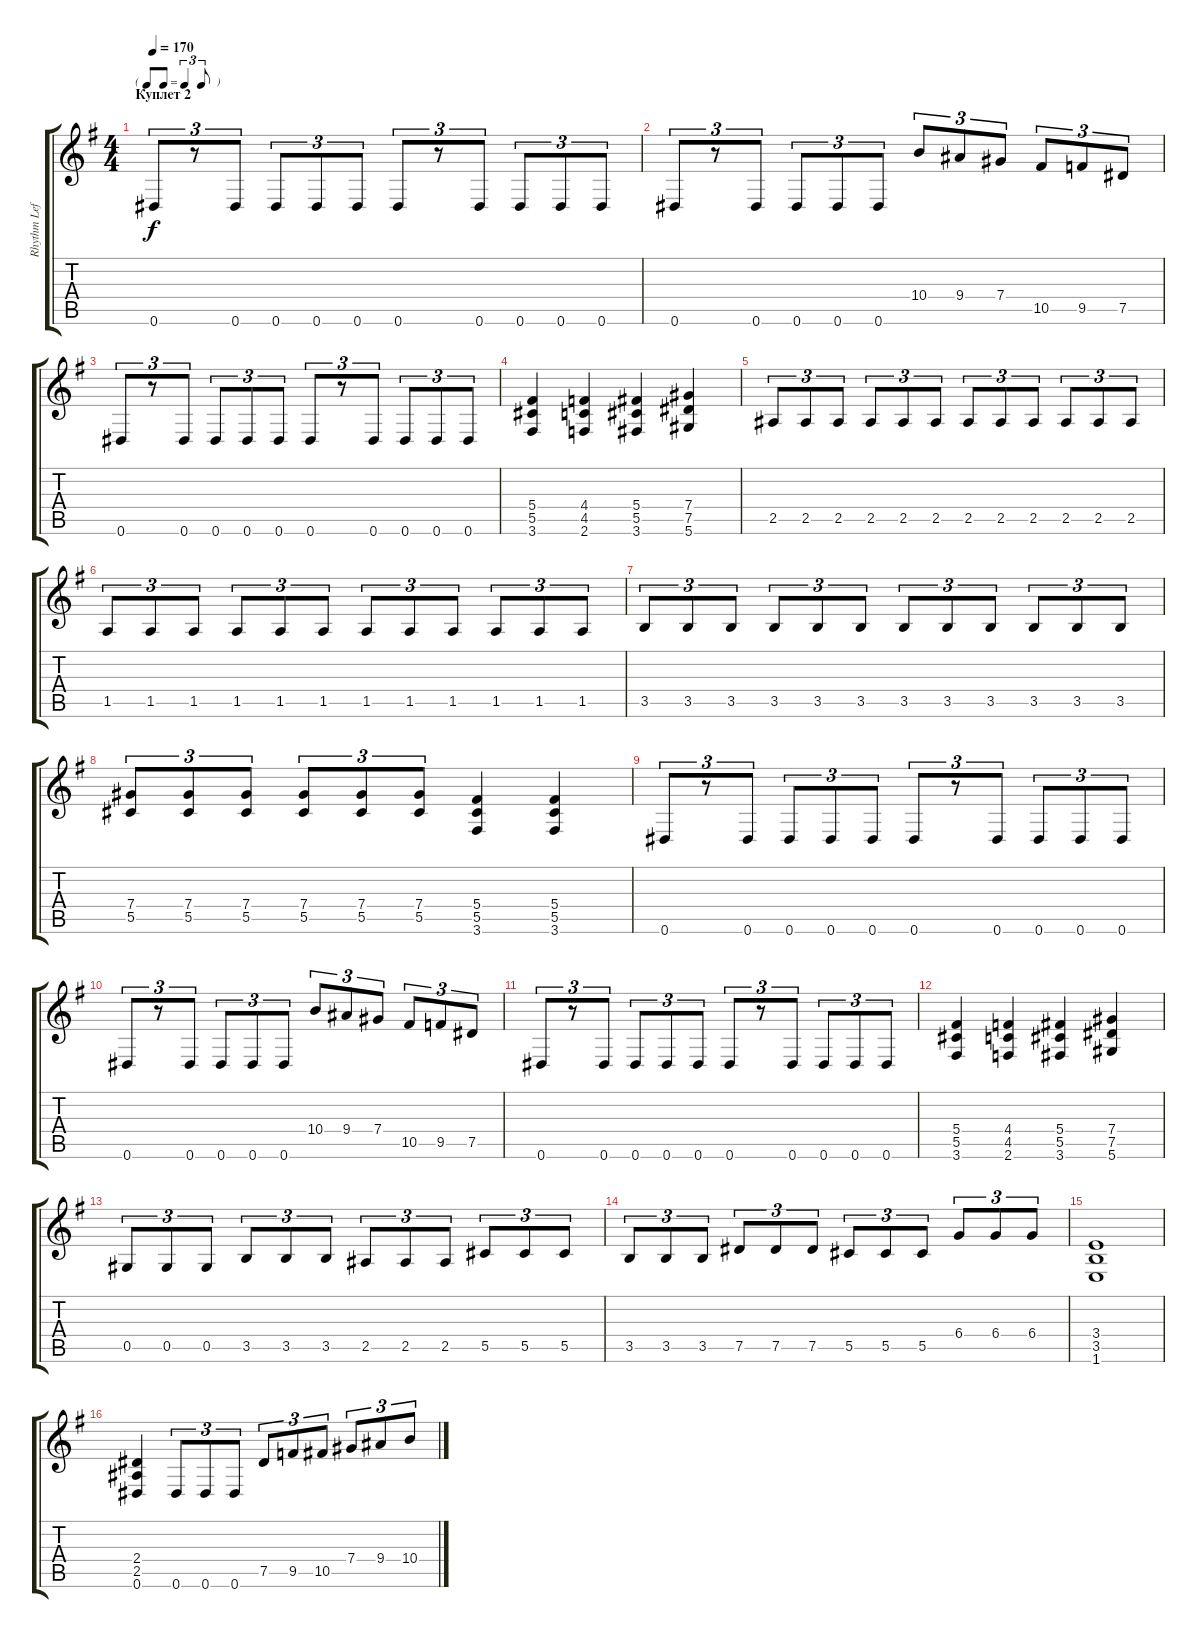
\track ("Rhythm Left" "Rhythm Lef") {instrument distortionguitar}
\staff {score tabs}
\tuning (Eb4 Bb3 Gb3 Db3 Ab2 Eb2) {hide}
\ts (4 4)
\tf triplet8th
\section ("" "Куплет 2")
\tempo 170
\clef g2
\ks eminor
0.6.8{tu (3 2) dy f} r.8{tu (3 2)} 0.6.8{tu (3 2)} 0.6.8{tu (3 2)} 0.6.8{tu (3 2)} 0.6.8{tu (3 2)} 0.6.8{tu (3 2)} r.8{tu (3 2)} 0.6.8{tu (3 2)} 0.6.8{tu (3 2)} 0.6.8{tu (3 2)} 0.6.8{tu (3 2)} |
0.6.8{tu (3 2)} r.8{tu (3 2)} 0.6.8{tu (3 2)} 0.6.8{tu (3 2)} 0.6.8{tu (3 2)} 0.6.8{tu (3 2)} 10.4.8{tu (3 2)} 9.4.8{tu (3 2)} 7.4.8{tu (3 2)} 10.5.8{tu (3 2)} 9.5.8{tu (3 2)} 7.5.8{tu (3 2)} |
0.6.8{tu (3 2)} r.8{tu (3 2)} 0.6.8{tu (3 2)} 0.6.8{tu (3 2)} 0.6.8{tu (3 2)} 0.6.8{tu (3 2)} 0.6.8{tu (3 2)} r.8{tu (3 2)} 0.6.8{tu (3 2)} 0.6.8{tu (3 2)} 0.6.8{tu (3 2)} 0.6.8{tu (3 2)} |
(5.4 5.5 3.6).4 (4.4 4.5 2.6).4 (5.4 5.5 3.6).4 (7.4 7.5 5.6).4 |
2.5.8{tu (3 2)} 2.5.8{tu (3 2)} 2.5.8{tu (3 2)} 2.5.8{tu (3 2)} 2.5.8{tu (3 2)} 2.5.8{tu (3 2)} 2.5.8{tu (3 2)} 2.5.8{tu (3 2)} 2.5.8{tu (3 2)} 2.5.8{tu (3 2)} 2.5.8{tu (3 2)} 2.5.8{tu (3 2)} |
1.5.8{tu (3 2)} 1.5.8{tu (3 2)} 1.5.8{tu (3 2)} 1.5.8{tu (3 2)} 1.5.8{tu (3 2)} 1.5.8{tu (3 2)} 1.5.8{tu (3 2)} 1.5.8{tu (3 2)} 1.5.8{tu (3 2)} 1.5.8{tu (3 2)} 1.5.8{tu (3 2)} 1.5.8{tu (3 2)} |
3.5.8{tu (3 2)} 3.5.8{tu (3 2)} 3.5.8{tu (3 2)} 3.5.8{tu (3 2)} 3.5.8{tu (3 2)} 3.5.8{tu (3 2)} 3.5.8{tu (3 2)} 3.5.8{tu (3 2)} 3.5.8{tu (3 2)} 3.5.8{tu (3 2)} 3.5.8{tu (3 2)} 3.5.8{tu (3 2)} |
(7.4 5.5).8{tu (3 2)} (7.4 5.5).8{tu (3 2)} (7.4 5.5).8{tu (3 2)} (7.4 5.5).8{tu (3 2)} (7.4 5.5).8{tu (3 2)} (7.4 5.5).8{tu (3 2)} (5.4 5.5 3.6).4 (5.4 5.5 3.6).4 |
0.6.8{tu (3 2)} r.8{tu (3 2)} 0.6.8{tu (3 2)} 0.6.8{tu (3 2)} 0.6.8{tu (3 2)} 0.6.8{tu (3 2)} 0.6.8{tu (3 2)} r.8{tu (3 2)} 0.6.8{tu (3 2)} 0.6.8{tu (3 2)} 0.6.8{tu (3 2)} 0.6.8{tu (3 2)} |
0.6.8{tu (3 2)} r.8{tu (3 2)} 0.6.8{tu (3 2)} 0.6.8{tu (3 2)} 0.6.8{tu (3 2)} 0.6.8{tu (3 2)} 10.4.8{tu (3 2)} 9.4.8{tu (3 2)} 7.4.8{tu (3 2)} 10.5.8{tu (3 2)} 9.5.8{tu (3 2)} 7.5.8{tu (3 2)} |
0.6.8{tu (3 2)} r.8{tu (3 2)} 0.6.8{tu (3 2)} 0.6.8{tu (3 2)} 0.6.8{tu (3 2)} 0.6.8{tu (3 2)} 0.6.8{tu (3 2)} r.8{tu (3 2)} 0.6.8{tu (3 2)} 0.6.8{tu (3 2)} 0.6.8{tu (3 2)} 0.6.8{tu (3 2)} |
(5.4 5.5 3.6).4 (4.4 4.5 2.6).4 (5.4 5.5 3.6).4 (7.4 7.5 5.6).4 |
0.5.8{tu (3 2)} 0.5.8{tu (3 2)} 0.5.8{tu (3 2)} 3.5.8{tu (3 2)} 3.5.8{tu (3 2)} 3.5.8{tu (3 2)} 2.5.8{tu (3 2)} 2.5.8{tu (3 2)} 2.5.8{tu (3 2)} 5.5.8{tu (3 2)} 5.5.8{tu (3 2)} 5.5.8{tu (3 2)} |
3.5.8{tu (3 2)} 3.5.8{tu (3 2)} 3.5.8{tu (3 2)} 7.5.8{tu (3 2)} 7.5.8{tu (3 2)} 7.5.8{tu (3 2)} 5.5.8{tu (3 2)} 5.5.8{tu (3 2)} 5.5.8{tu (3 2)} 6.4.8{tu (3 2)} 6.4.8{tu (3 2)} 6.4.8{tu (3 2)} |
(3.4 3.5 1.6).1 |
(2.4 2.5 0.6).4 0.6.8{tu (3 2)} 0.6.8{tu (3 2)} 0.6.8{tu (3 2)} 7.5.8{tu (3 2)} 9.5.8{tu (3 2)} 10.5.8{tu (3 2)} 7.4.8{tu (3 2)} 9.4.8{tu (3 2)} 10.4.8{tu (3 2)}
